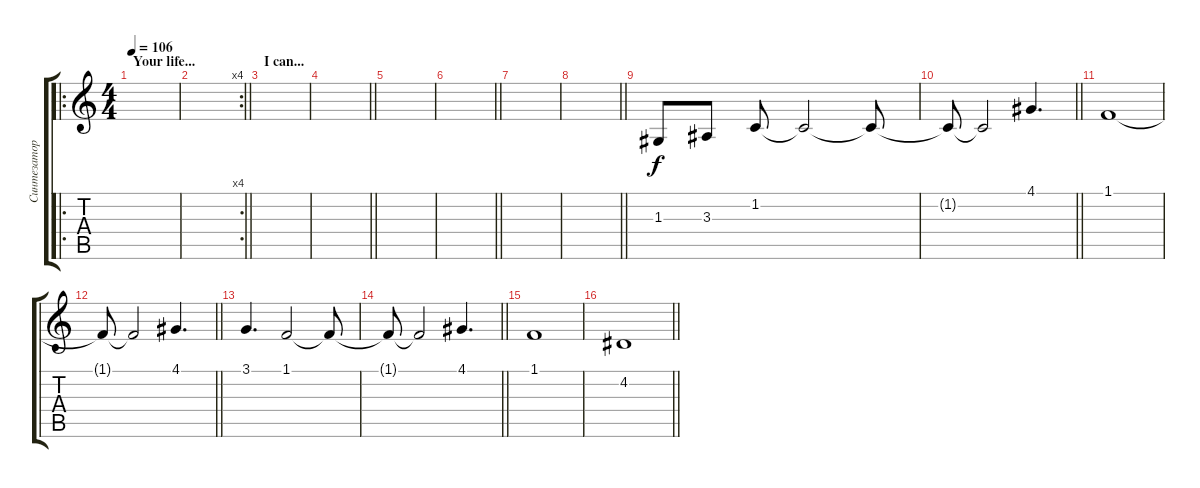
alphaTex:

\track ("Синтезатор" "Синтезатор") {instrument stringensemble1}
\staff {score tabs}
\tuning (E4 B3 G3 D3 A2 E2) {hide}
\ro
\ts (4 4)
\section ("" "Your life...")
\tempo 106
\clef g2
\ks c
|
\rc 4
\barLineRight lightlight
|
\section ("" "I can...")
|
\barLineRight lightlight
|
|
\barLineRight lightlight
|
|
\barLineRight lightlight
|
1.3.8 3.3.8 1.2.8 1.2{t}.2 1.2{t}.8 |
\barLineRight lightlight
1.2{t}.8 1.2{t}.2 4.1.4{d instrument synthstrings1} |
1.1.1 |
\barLineRight lightlight
1.1{t}.8 1.1{t}.2 4.1.4{d} |
3.1.4{d} 1.1.2 1.1{t}.8 |
\barLineRight lightlight
1.1{t}.8 1.1{t}.2 4.1.4{d} |
1.1.1 |
\barLineRight lightlight
4.2.1
